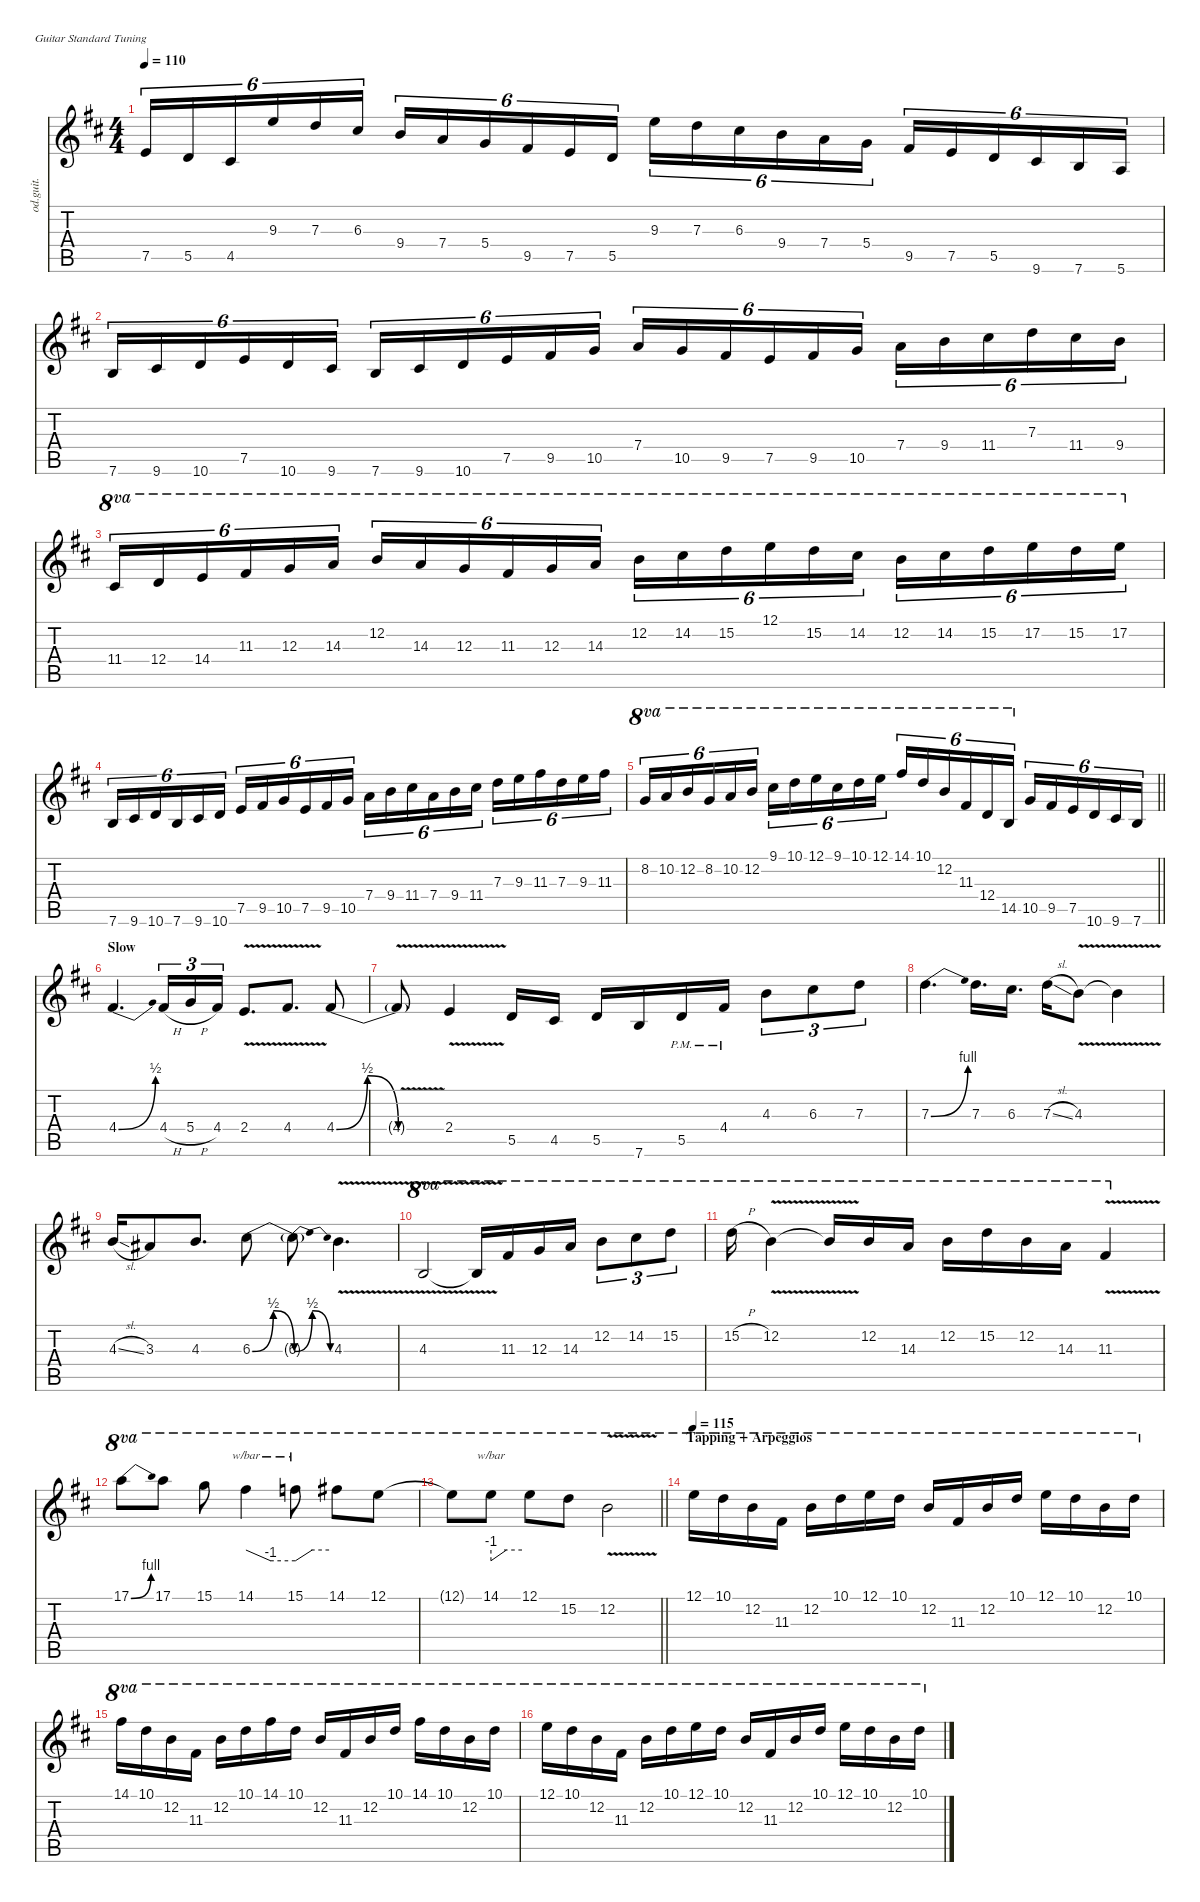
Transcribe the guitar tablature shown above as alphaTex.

\defaultSystemsLayout 4
\hideDynamics
\bracketExtendMode nobrackets
\track ("Jason Lead" "od.guit.") {solo instrument overdrivenguitar}
\staff {score tabs}
\tuning (E4 B3 G3 D3 A2 E2)
\ts (4 4)
\tempo 110
\clef g2
\ks bminor
7.5{acc forcenatural}.16{tu (6 4) dy f beam Up} 5.5{acc forcenatural}.16{tu (6 4) beam Up} 4.5{acc #}.16{tu (6 4) beam Up} 9.3{acc forcenatural}.16{tu (6 4) beam Up} 7.3{acc forcenatural}.16{tu (6 4) beam Up} 6.3{acc #}.16{tu (6 4) beam Up} 9.4{acc forcenatural}.16{tu (6 4) beam Up} 7.4{acc forcenatural}.16{tu (6 4) beam Up} 5.4{acc forcenatural}.16{tu (6 4) beam Up} 9.5{acc #}.16{tu (6 4) beam Up} 7.5{acc forcenatural}.16{tu (6 4) beam Up} 5.5{acc forcenatural}.16{tu (6 4) beam Up} 9.3{acc forcenatural}.16{tu (6 4) beam Down} 7.3{acc forcenatural}.16{tu (6 4) beam Down} 6.3{acc #}.16{tu (6 4) beam Down} 9.4{acc forcenatural}.16{tu (6 4) beam Down} 7.4{acc forcenatural}.16{tu (6 4) beam Down} 5.4{acc forcenatural}.16{tu (6 4) beam Down} 9.5{acc #}.16{tu (6 4) beam Up} 7.5{acc forcenatural}.16{tu (6 4) beam Up} 5.5{acc forcenatural}.16{tu (6 4) beam Up} 9.6{acc #}.16{tu (6 4) beam Up} 7.6{acc forcenatural}.16{tu (6 4) beam Up} 5.6{acc forcenatural}.16{tu (6 4) beam Up} |
7.6{acc forcenatural}.16{tu (6 4) beam Up} 9.6{acc #}.16{tu (6 4) beam Up} 10.6{acc forcenatural}.16{tu (6 4) beam Up} 7.5{acc forcenatural}.16{tu (6 4) beam Up} 10.6{acc forcenatural}.16{tu (6 4) beam Up} 9.6{acc #}.16{tu (6 4) beam Up} 7.6{acc forcenatural}.16{tu (6 4) beam Up} 9.6{acc #}.16{tu (6 4) beam Up} 10.6{acc forcenatural}.16{tu (6 4) beam Up} 7.5{acc forcenatural}.16{tu (6 4) beam Up} 9.5{acc #}.16{tu (6 4) beam Up} 10.5{acc forcenatural}.16{tu (6 4) beam Up} 7.4{acc forcenatural}.16{tu (6 4) beam Up} 10.5{acc forcenatural}.16{tu (6 4) beam Up} 9.5{acc #}.16{tu (6 4) beam Up} 7.5{acc forcenatural}.16{tu (6 4) beam Up} 9.5{acc #}.16{tu (6 4) beam Up} 10.5{acc forcenatural}.16{tu (6 4) beam Up} 7.4{acc forcenatural}.16{tu (6 4) beam Down} 9.4{acc forcenatural}.16{tu (6 4) beam Down} 11.4{acc #}.16{tu (6 4) beam Down} 7.3{acc forcenatural}.16{tu (6 4) beam Down} 11.4{acc #}.16{tu (6 4) beam Down} 9.4{acc forcenatural}.16{tu (6 4) beam Down} |
11.4{acc #}.16{tu (6 4) ot 8va beam Up} 12.4{acc forcenatural}.16{tu (6 4) ot 8va beam Up} 14.4{acc forcenatural}.16{tu (6 4) ot 8va beam Up} 11.3{acc #}.16{tu (6 4) ot 8va beam Up} 12.3{acc forcenatural}.16{tu (6 4) ot 8va beam Up} 14.3{acc forcenatural}.16{tu (6 4) ot 8va beam Up} 12.2{acc forcenatural}.16{tu (6 4) ot 8va beam Up} 14.3{acc forcenatural}.16{tu (6 4) ot 8va beam Up} 12.3{acc forcenatural}.16{tu (6 4) ot 8va beam Up} 11.3{acc #}.16{tu (6 4) ot 8va beam Up} 12.3{acc forcenatural}.16{tu (6 4) ot 8va beam Up} 14.3{acc forcenatural}.16{tu (6 4) ot 8va beam Up} 12.2{acc forcenatural}.16{tu (6 4) ot 8va beam Down} 14.2{acc #}.16{tu (6 4) ot 8va beam Down} 15.2{acc forcenatural}.16{tu (6 4) ot 8va beam Down} 12.1{acc forcenatural}.16{tu (6 4) ot 8va beam Down} 15.2{acc forcenatural}.16{tu (6 4) ot 8va beam Down} 14.2{acc #}.16{tu (6 4) ot 8va beam Down} 12.2{acc forcenatural}.16{tu (6 4) ot 8va beam Down} 14.2{acc #}.16{tu (6 4) ot 8va beam Down} 15.2{acc forcenatural}.16{tu (6 4) ot 8va beam Down} 17.2{acc forcenatural}.16{tu (6 4) ot 8va beam Down} 15.2{acc forcenatural}.16{tu (6 4) ot 8va beam Down} 17.2{acc forcenatural}.16{tu (6 4) ot 8va beam Down} |
7.6{acc forcenatural}.16{tu (6 4) beam Up} 9.6{acc #}.16{tu (6 4) beam Up} 10.6{acc forcenatural}.16{tu (6 4) beam Up} 7.6{acc forcenatural}.16{tu (6 4) beam Up} 9.6{acc #}.16{tu (6 4) beam Up} 10.6{acc forcenatural}.16{tu (6 4) beam Up} 7.5{acc forcenatural}.16{tu (6 4) beam Up} 9.5{acc #}.16{tu (6 4) beam Up} 10.5{acc forcenatural}.16{tu (6 4) beam Up} 7.5{acc forcenatural}.16{tu (6 4) beam Up} 9.5{acc #}.16{tu (6 4) beam Up} 10.5{acc forcenatural}.16{tu (6 4) beam Up} 7.4{acc forcenatural}.16{tu (6 4) beam Down} 9.4{acc forcenatural}.16{tu (6 4) beam Down} 11.4{acc #}.16{tu (6 4) beam Down} 7.4{acc forcenatural}.16{tu (6 4) beam Down} 9.4{acc forcenatural}.16{tu (6 4) beam Down} 11.4{acc #}.16{tu (6 4) beam Down} 7.3{acc forcenatural}.16{tu (6 4) beam Down} 9.3{acc forcenatural}.16{tu (6 4) beam Down} 11.3{acc #}.16{tu (6 4) beam Down} 7.3{acc forcenatural}.16{tu (6 4) beam Down} 9.3{acc forcenatural}.16{tu (6 4) beam Down} 11.3{acc #}.16{tu (6 4) beam Down} |
\barLineRight lightlight
8.2{acc forcenatural}.16{tu (6 4) ot 8va beam Up} 10.2{acc forcenatural}.16{tu (6 4) ot 8va beam Up} 12.2{acc forcenatural}.16{tu (6 4) ot 8va beam Up} 8.2{acc forcenatural}.16{tu (6 4) ot 8va beam Up} 10.2{acc forcenatural}.16{tu (6 4) ot 8va beam Up} 12.2{acc forcenatural}.16{tu (6 4) ot 8va beam Up} 9.1{acc #}.16{tu (6 4) ot 8va beam Down} 10.1{acc forcenatural}.16{tu (6 4) ot 8va beam Down} 12.1{acc forcenatural}.16{tu (6 4) ot 8va beam Down} 9.1{acc #}.16{tu (6 4) ot 8va beam Down} 10.1{acc forcenatural}.16{tu (6 4) ot 8va beam Down} 12.1{acc forcenatural}.16{tu (6 4) ot 8va beam Down} 14.1{acc #}.16{tu (6 4) ot 8va beam Up} 10.1{acc forcenatural}.16{tu (6 4) ot 8va beam Up} 12.2{acc forcenatural}.16{tu (6 4) ot 8va beam Up} 11.3{acc #}.16{tu (6 4) ot 8va beam Up} 12.4{acc forcenatural}.16{tu (6 4) ot 8va beam Up} 14.5{acc forcenatural}.16{tu (6 4) ot 8va beam Up} 10.5{acc forcenatural}.16{tu (6 4) beam Up} 9.5{acc #}.16{tu (6 4) beam Up} 7.5{acc forcenatural}.16{tu (6 4) beam Up} 10.6{acc forcenatural}.16{tu (6 4) beam Up} 9.6{acc #}.16{tu (6 4) beam Up} 7.6{acc forcenatural}.16{tu (6 4) beam Up} |
\section ("" "Slow")
4.4{be (bend 0 0 15 2) acc #}.4{d beam Up} 4.4{h acc #}.16{tu (3 2) beam Up} 5.4{h acc forcenatural}.16{tu (3 2) beam Up} 4.4{acc #}.16{tu (3 2) beam Up} 2.4{v acc forcenatural}.8{d beam Up} 4.4{v acc #}.8{d beam Up} 4.4{be (bendrelease 0 0 30 2 30 2 60 0) acc #}.8{beam Up} |
4.4{v t acc #}.8{beam Up} 2.4{v acc forcenatural}.4{beam Up} 5.5{acc forcenatural}.16{beam Up} 4.5{acc #}.16{beam Up} 5.5{acc forcenatural}.16{beam Up} 7.6{acc forcenatural}.16{beam Up} 5.5{pm acc forcenatural}.16{beam Up} 4.4{pm acc #}.16{beam Up} 4.3{acc forcenatural}.8{tu (3 2) beam Down} 6.3{acc #}.8{tu (3 2) beam Down} 7.3{acc forcenatural}.8{tu (3 2) beam Down} |
7.3{be (bend 0 0 15 4) acc forcenatural}.4{d beam Down} 7.3{acc forcenatural}.16{d beam Down} 6.3{acc #}.16{d beam Down} 7.3{sl acc forcenatural}.16{beam Down} 4.3{v acc forcenatural}.8{beam Down} 4.3{v t acc forcenatural}.4{beam Down} |
4.3{sl acc forcenatural}.16{beam Up} 3.3{acc #}.8{beam Up} 4.3{acc forcenatural}.8{d beam Up} 6.3{be (bendrelease 0 0 30 2 30 2 60 0) acc #}.8{beam Down} 6.3{be (bendrelease 0 0 9.999999599999999 2 19.999999199999998 2 30 0) t acc #}.8{beam Down} 4.3{v acc forcenatural}.4{d beam Down} |
4.3{v acc forcenatural}.2{ot 8va beam Up} 4.3{v t acc forcenatural}.16{ot 8va beam Up} 11.3{acc #}.16{ot 8va beam Up} 12.3{acc forcenatural}.16{ot 8va beam Up} 14.3{acc forcenatural}.16{ot 8va beam Up} 12.2{acc forcenatural}.8{tu (3 2) ot 8va beam Down} 14.2{acc #}.8{tu (3 2) ot 8va beam Down} 15.2{acc forcenatural}.8{tu (3 2) ot 8va beam Down} |
15.2{h acc forcenatural}.16{ot 8va beam Down} 12.2{v acc forcenatural}.4{ot 8va beam Down} 12.2{v t acc forcenatural}.16{ot 8va beam Up} 12.2{acc forcenatural}.16{ot 8va beam Up} 14.3{acc forcenatural}.16{ot 8va beam Up} 12.2{acc forcenatural}.16{ot 8va beam Down} 15.2{acc forcenatural}.16{ot 8va beam Down} 12.2{acc forcenatural}.16{ot 8va beam Down} 14.3{acc forcenatural}.16{ot 8va beam Down} 11.3{v acc #}.4{ot 8va beam Up} |
17.1{be (bend 0 0 15 4) acc forcenatural}.8{ot 8va beam Down} 17.1{acc forcenatural}.8{ot 8va beam Down} 15.1{acc forcenatural}.8{ot 8va beam Down} 14.1{acc #}.4{tbe (custom default 0 0 30 -4 30 -4 60 -4) ot 8va beam Down} 15.1{acc forcenatural}.8{tbe (custom default 0 -4 30 0 30 0 60 0) ot 8va beam Down} 14.1{acc #}.8{ot 8va beam Down} 12.1{acc forcenatural}.8{ot 8va beam Down} |
\barLineRight lightlight
12.1{t acc forcenatural}.8{ot 8va beam Down} 14.1{acc #}.8{tbe (custom default 0 -4 30 0 30 0 60 0) ot 8va beam Down} 12.1{acc forcenatural}.8{ot 8va beam Down} 15.2{acc forcenatural}.8{ot 8va beam Down} 12.2{v acc forcenatural}.2{ot 8va beam Down} |
\section ("" "Tapping + Arpeggios")
\tempo 115
12.1{acc forcenatural}.16{ot 8va beam Down} 10.1{acc forcenatural}.16{ot 8va beam Down} 12.2{acc forcenatural}.16{ot 8va beam Down} 11.3{acc #}.16{ot 8va beam Down} 12.2{acc forcenatural}.16{ot 8va beam Down} 10.1{acc forcenatural}.16{ot 8va beam Down} 12.1{acc forcenatural}.16{ot 8va beam Down} 10.1{acc forcenatural}.16{ot 8va beam Down} 12.2{acc forcenatural}.16{ot 8va beam Up} 11.3{acc #}.16{ot 8va beam Up} 12.2{acc forcenatural}.16{ot 8va beam Up} 10.1{acc forcenatural}.16{ot 8va beam Up} 12.1{acc forcenatural}.16{ot 8va beam Down} 10.1{acc forcenatural}.16{ot 8va beam Down} 12.2{acc forcenatural}.16{ot 8va beam Down} 10.1{acc forcenatural}.16{ot 8va beam Down} |
14.1{acc #}.16{ot 8va beam Down} 10.1{acc forcenatural}.16{ot 8va beam Down} 12.2{acc forcenatural}.16{ot 8va beam Down} 11.3{acc #}.16{ot 8va beam Down} 12.2{acc forcenatural}.16{ot 8va beam Down} 10.1{acc forcenatural}.16{ot 8va beam Down} 14.1{acc #}.16{ot 8va beam Down} 10.1{acc forcenatural}.16{ot 8va beam Down} 12.2{acc forcenatural}.16{ot 8va beam Up} 11.3{acc #}.16{ot 8va beam Up} 12.2{acc forcenatural}.16{ot 8va beam Up} 10.1{acc forcenatural}.16{ot 8va beam Up} 14.1{acc #}.16{ot 8va beam Down} 10.1{acc forcenatural}.16{ot 8va beam Down} 12.2{acc forcenatural}.16{ot 8va beam Down} 10.1{acc forcenatural}.16{ot 8va beam Down} |
12.1{acc forcenatural}.16{ot 8va beam Down} 10.1{acc forcenatural}.16{ot 8va beam Down} 12.2{acc forcenatural}.16{ot 8va beam Down} 11.3{acc #}.16{ot 8va beam Down} 12.2{acc forcenatural}.16{ot 8va beam Down} 10.1{acc forcenatural}.16{ot 8va beam Down} 12.1{acc forcenatural}.16{ot 8va beam Down} 10.1{acc forcenatural}.16{ot 8va beam Down} 12.2{acc forcenatural}.16{ot 8va beam Up} 11.3{acc #}.16{ot 8va beam Up} 12.2{acc forcenatural}.16{ot 8va beam Up} 10.1{acc forcenatural}.16{ot 8va beam Up} 12.1{acc forcenatural}.16{ot 8va beam Down} 10.1{acc forcenatural}.16{ot 8va beam Down} 12.2{acc forcenatural}.16{ot 8va beam Down} 10.1{acc forcenatural}.16{ot 8va beam Down}
